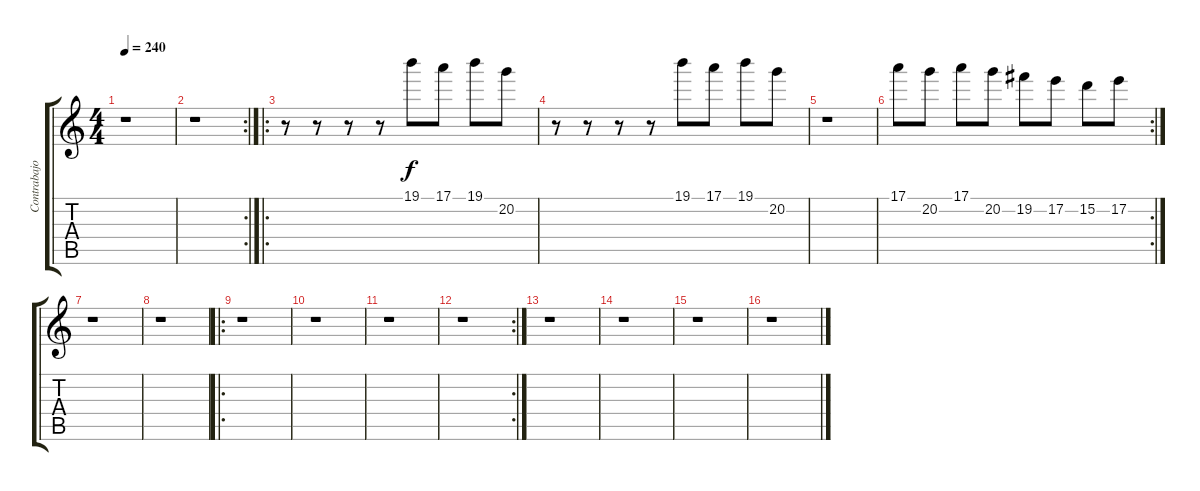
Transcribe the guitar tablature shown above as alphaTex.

\track ("Contrabajo" "Contrabajo") {instrument contrabass}
\staff {score tabs}
\tuning (E4 B3 G3 D3 A2 E2) {hide}
\ts (4 4)
\tempo 240
\clef g2
\ks c
r.1{dy f} |
\rc 2
r.1 |
\ro
r.8 r.8 r.8 r.8 19.1.8 17.1.8 19.1.8 20.2.8 |
r.8 r.8 r.8 r.8 19.1.8 17.1.8 19.1.8 20.2.8 |
r.1 |
\rc 2
17.1.8 20.2.8 17.1.8 20.2.8 19.2.8 17.2.8 15.2.8 17.2.8 |
r.1 |
r.1 |
\ro
r.1 |
r.1 |
r.1 |
\rc 2
r.1 |
r.1 |
r.1 |
r.1 |
r.1
